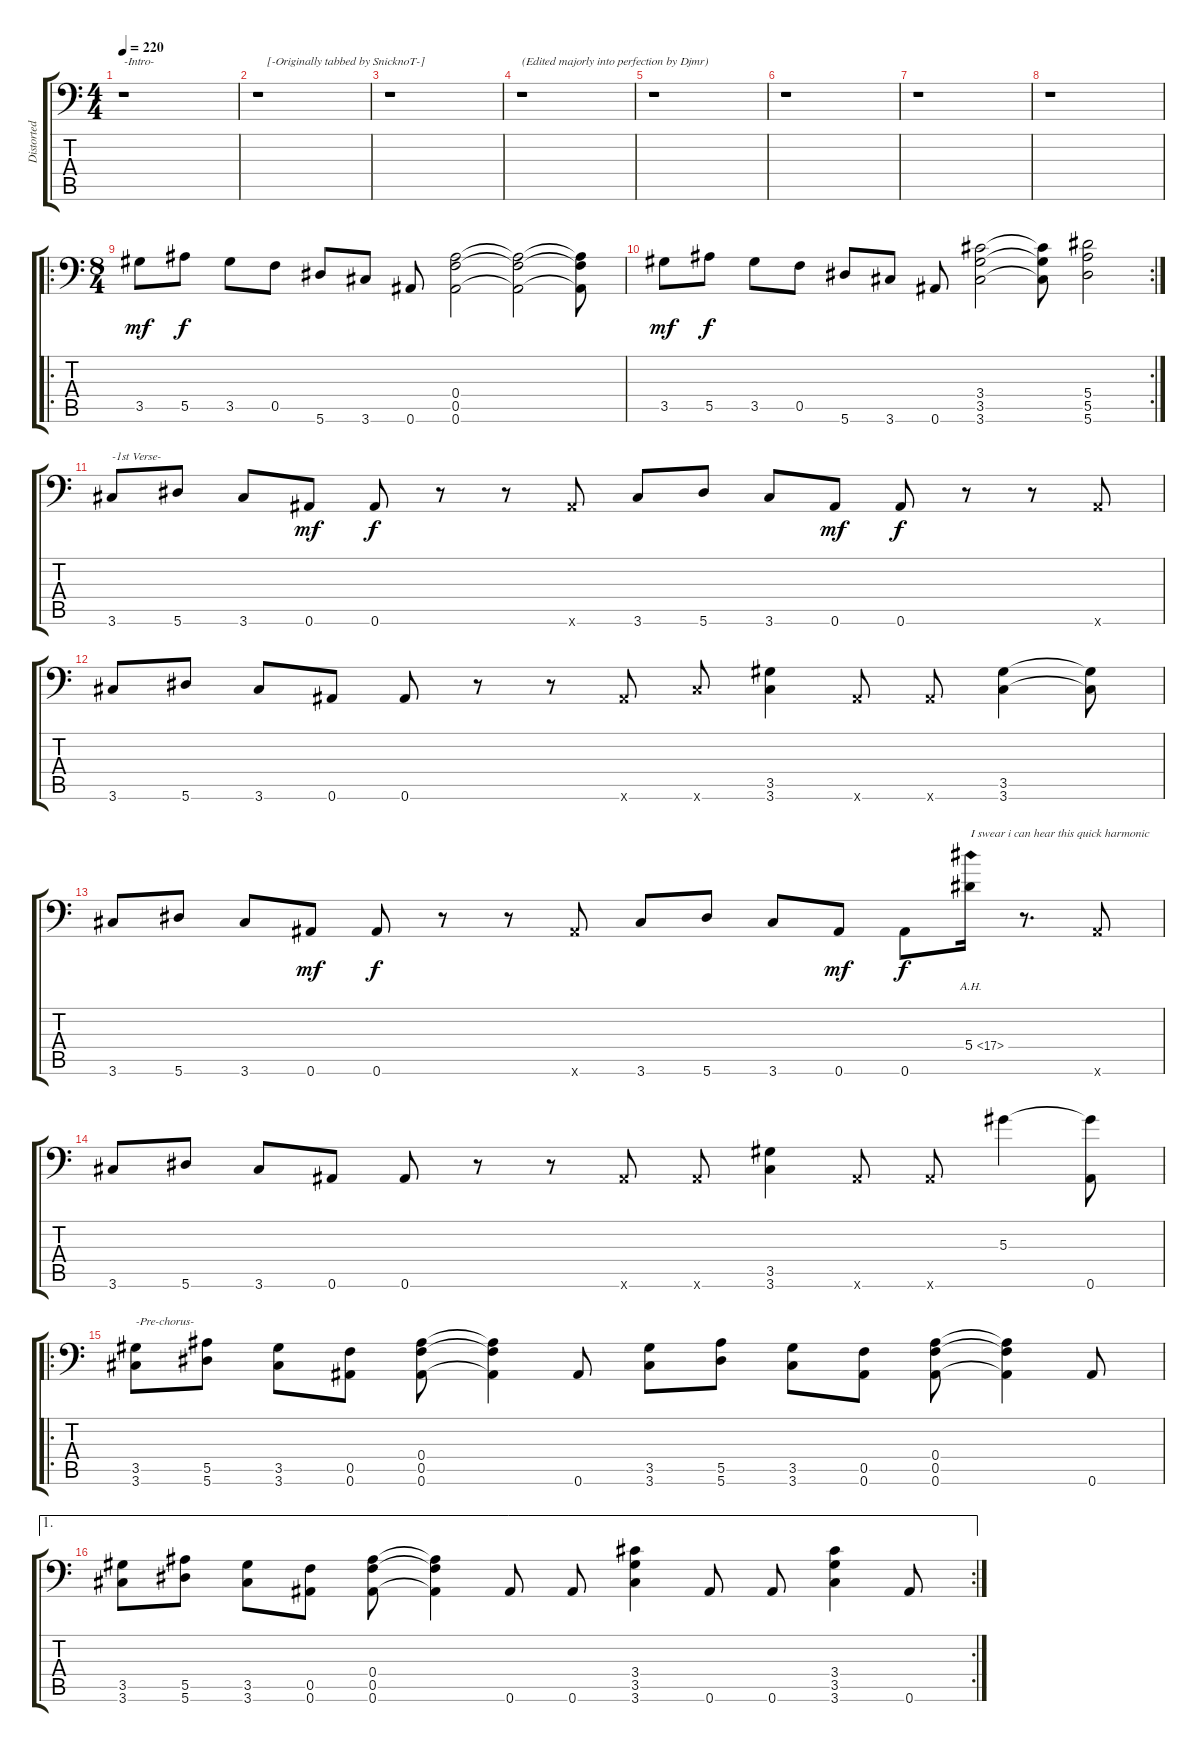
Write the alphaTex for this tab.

\track ("Distorted" "Distorted") {instrument distortionguitar}
\staff {score tabs}
\tuning (C4 G3 Eb3 Bb2 F2 Bb1) {hide}
\ts (4 4)
\tempo 220
\clef f4
\ks c
r.1{txt "-Intro-" dy mf instrument distortionguitar} |
r.1{txt "   [-Originally tabbed by SnicknoT-]"} |
r.1 |
r.1{txt "(Edited majorly into perfection by Djmr)"} |
r.1 |
r.1 |
r.1 |
r.1 |
\ro
\ts (8 4)
3.5.8 5.5.8{dy f} 3.5.8 0.5.8 5.6.8 3.6.8 0.6.8 (0.4 0.5 0.6).2 (0.4{t} 0.5{t} 0.6{t}).2 (0.4{t} 0.5{t} 0.6{t}).8 |
\rc 2
3.5.8{dy mf} 5.5.8{dy f} 3.5.8 0.5.8 5.6.8 3.6.8 0.6.8 (3.4 3.5 3.6).2 (3.4{t} 3.5{t} 3.6{t}).8 (5.4 5.5 5.6).2 |
3.6.8{txt "-1st Verse-"} 5.6.8 3.6.8 0.6.8{dy mf} 0.6.8{dy f} r.8 r.8 0.6{x}.8 3.6.8 5.6.8 3.6.8 0.6.8{dy mf} 0.6.8{dy f} r.8 r.8 0.6{x}.8 |
3.6.8 5.6.8 3.6.8 0.6.8 0.6.8 r.8 r.8 0.6{x}.8 3.6{x}.8 (3.5 3.6).4 0.6{x}.8 0.6{x}.8 (3.5 3.6).4 (3.5{t} 3.6{t}).8 |
3.6.8 5.6.8 3.6.8 0.6.8{dy mf} 0.6.8{dy f} r.8 r.8 0.6{x}.8 3.6.8 5.6.8 3.6.8 0.6.8{dy mf} 0.6.8{dy f} 5.4{ah 12}.16{txt "I swear i can hear this quick harmonic"} r.8{d} 0.6{x}.8 |
3.6.8 5.6.8 3.6.8 0.6.8 0.6.8 r.8 r.8 0.6{x}.8 0.6{x}.8 (3.5 3.6).4 0.6{x}.8 0.6{x}.8 5.3.4 (5.3{t} 0.6).8 |
\ro
(3.5 3.6).8{txt "-Pre-chorus-"} (5.5 5.6).8 (3.5 3.6).8 (0.5 0.6).8 (0.4 0.5 0.6).8 (0.4{t} 0.5{t} 0.6{t}).4 0.6.8 (3.5 3.6).8 (5.5 5.6).8 (3.5 3.6).8 (0.5 0.6).8 (0.4 0.5 0.6).8 (0.4{t} 0.5{t} 0.6{t}).4 0.6.8 |
\ae 1
\rc 2
(3.5 3.6).8 (5.5 5.6).8 (3.5 3.6).8 (0.5 0.6).8 (0.4 0.5 0.6).8 (0.4{t} 0.5{t} 0.6{t}).4 0.6.8 0.6.8 (3.4 3.5 3.6).4 0.6.8 0.6.8 (3.4 3.5 3.6).4 0.6.8
